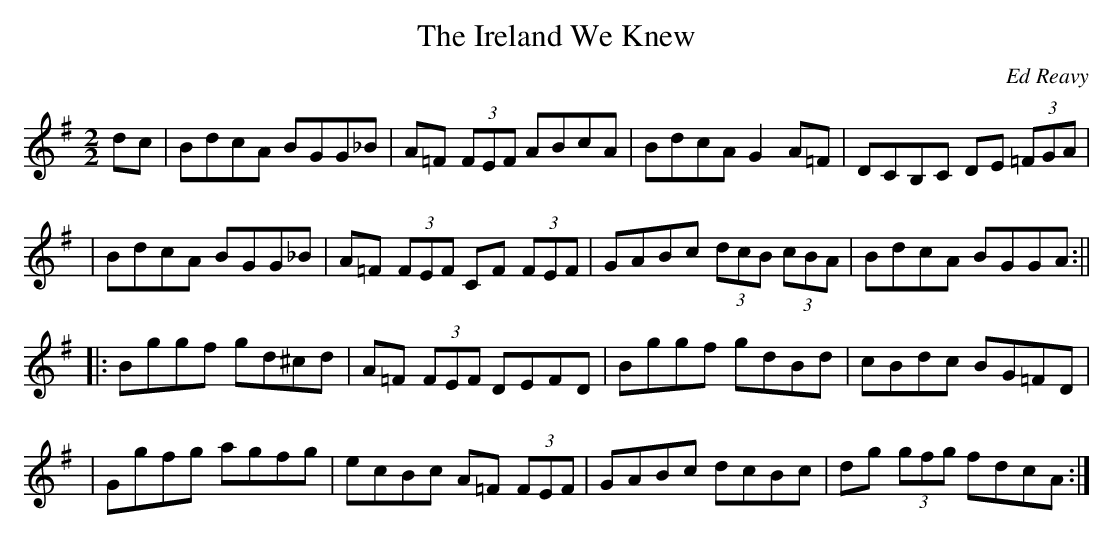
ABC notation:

X:1
T:The Ireland We Knew
C:Ed Reavy
M:2/2
L:1/8
K:G
dc \
| BdcA BGG_B | A=F (3FEF ABcA | BdcA G2 A=F | DCB,C DE (3=FGA |
| BdcA BGG_B | A=F (3FEF CF (3FEF | GABc (3dcB (3cBA | BdcA BGGA :||
|: Bggf gd^cd | A=F (3FEF DEFD | Bggf gdBd | cBdc BG=FD |
| Ggfg agfg | ecBc A=F (3FEF | GABc dcBc | dg (3gfg fdcA :|
